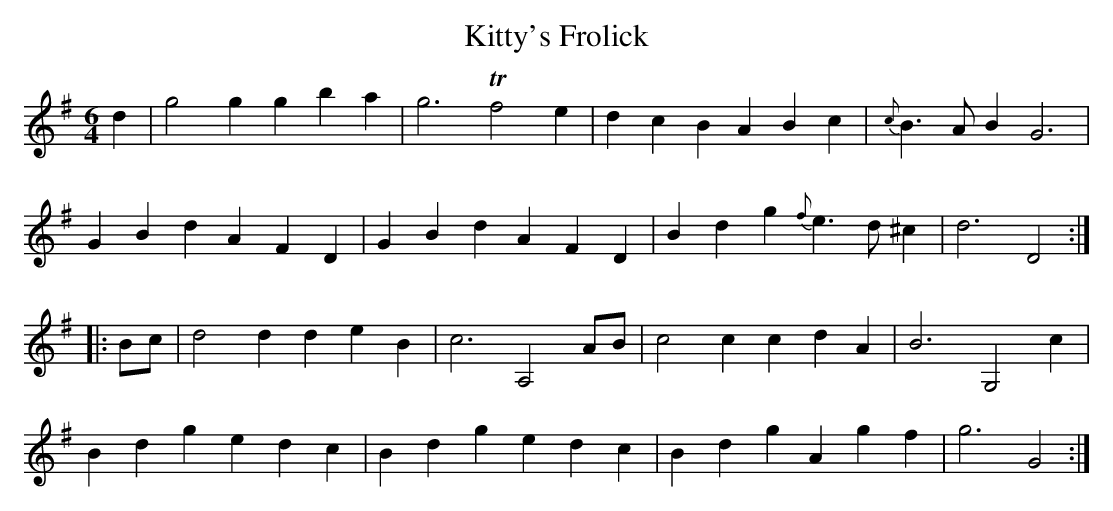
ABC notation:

X:1
T:Kitty's Frolick
M:6/4
L:1/8
K:G
d2|g4g2 g2b2a2|g6 Tf4-e2|d2c2B2 A2B2c2|{c}B3A B2 G6|
G2B2d2 A2F2D2|G2B2d2 A2F2D2|B2d2 g2 {f}e3d^c2|d6 D4:|
|:Bc|d4d2 d2e2B2|c6 A,4 AB|c4c2 c2d2A2|B6 G,4c2|
B2d2g2 e2d2c2|B2d2g2 e2d2c2|B2d2g2 A2g2f2|g6 G4:|]
